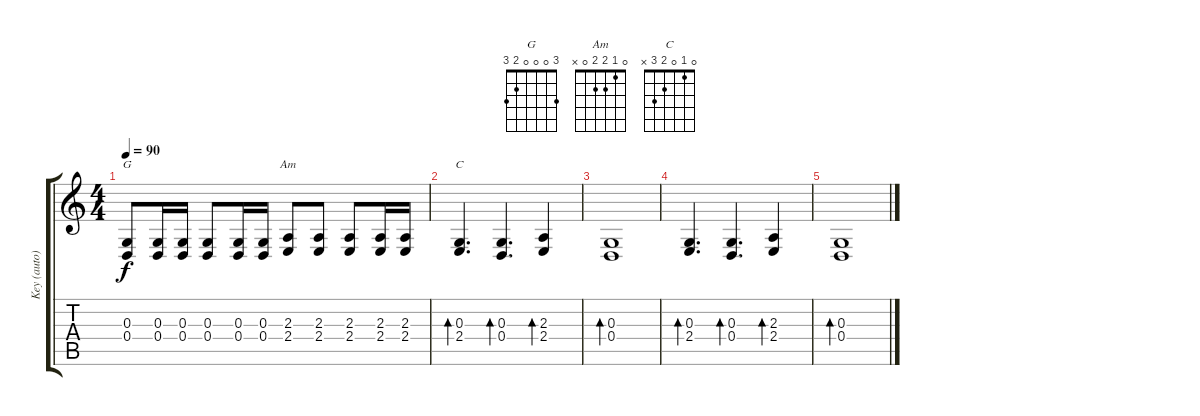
\track ("Key (auto)" "Key (auto)") {instrument stringensemble1}
\staff {score tabs}
\tuning (E4 B3 G3 D3 A2 E2) {hide}
\chord ("G" 3 0 0 0 2 3)
\chord ("Am" 0 1 2 2 0 x)
\chord ("C" 0 1 0 2 3 x)
\ts (4 4)
\tempo 90
\clef g2
\ks c
(0.3 0.4).8{ch "G" dy f} (0.3 0.4).16 (0.3 0.4).16 (0.3 0.4).8 (0.3 0.4).16 (0.3 0.4).16 (2.3 2.4).8{ch "Am"} (2.3 2.4).8 (2.3 2.4).8 (2.3 2.4).16 (2.3 2.4).16 |
(0.3 2.4).4{d bd 60 ch "C"} (0.3 0.4).4{d bd 60} (2.3 2.4).4{bd 60} |
(0.3 0.4).1{bd 480} |
(0.3 2.4).4{d bd 60} (0.3 0.4).4{d bd 60} (2.3 2.4).4{bd 60} |
(0.3 0.4).1{bd 480}
